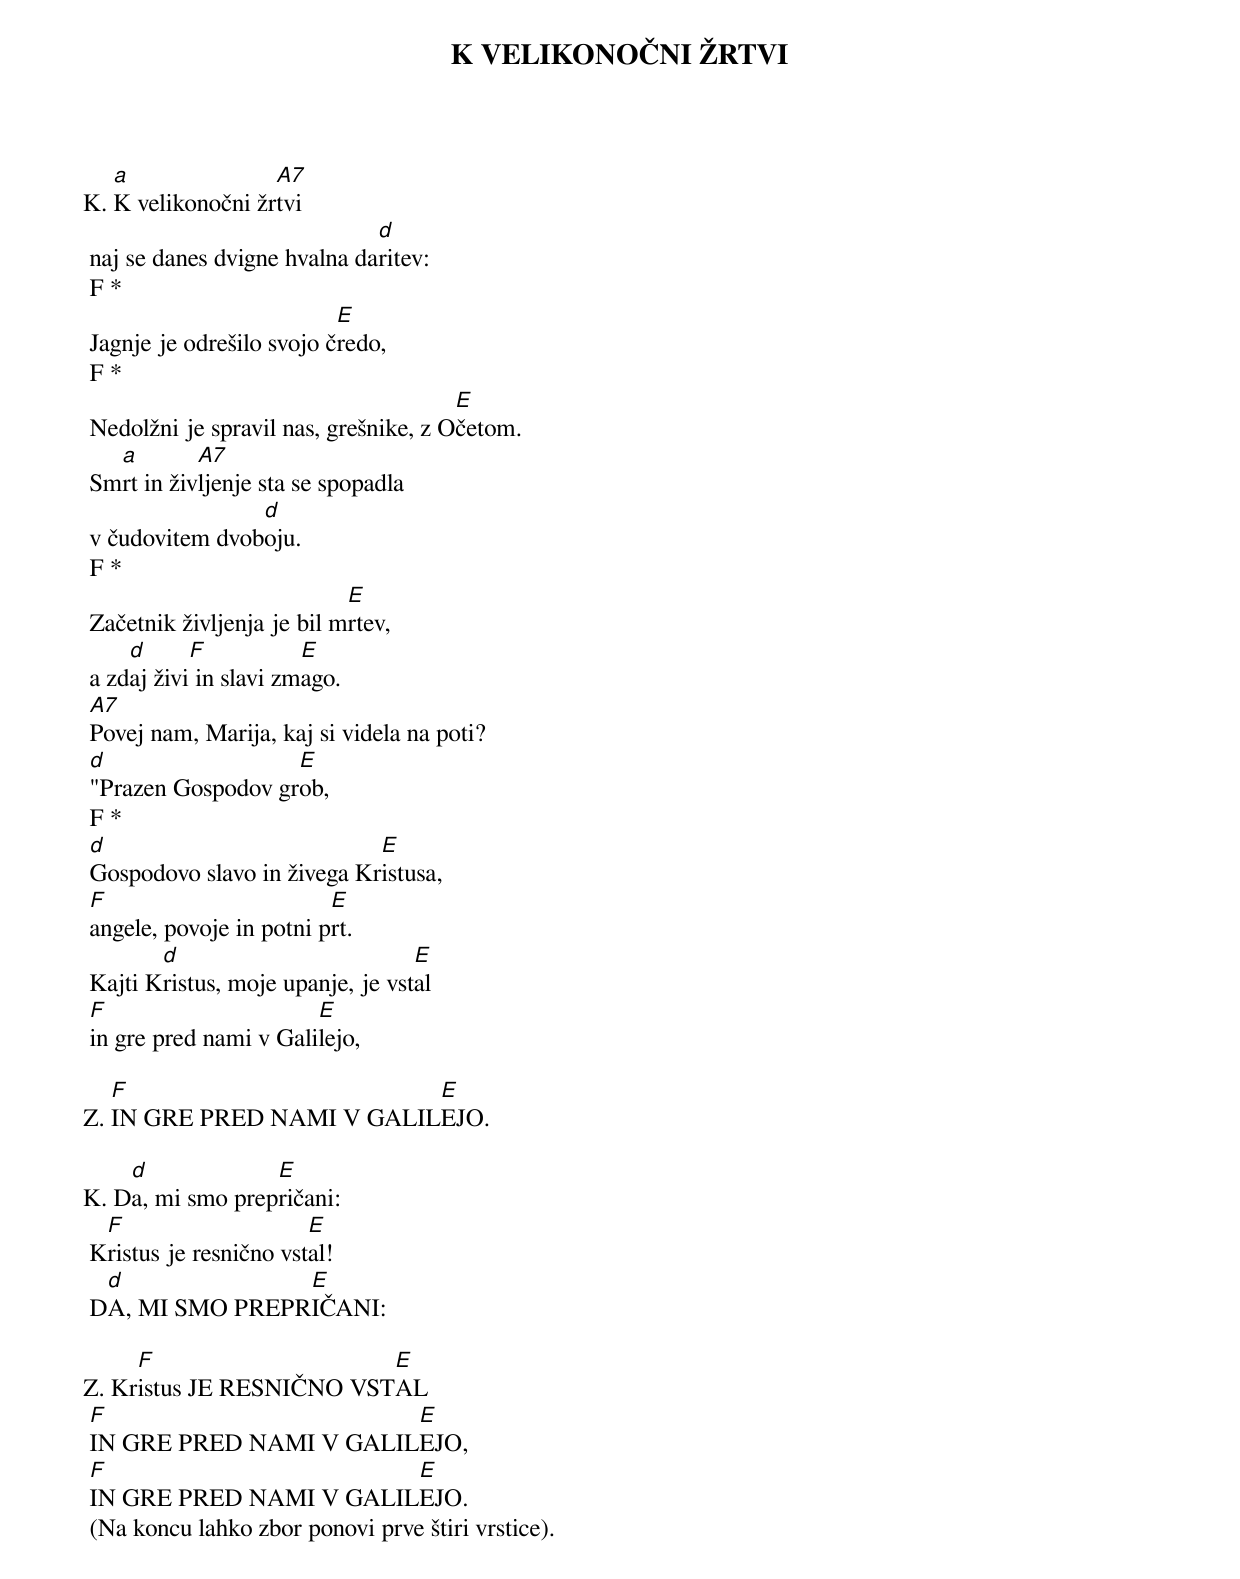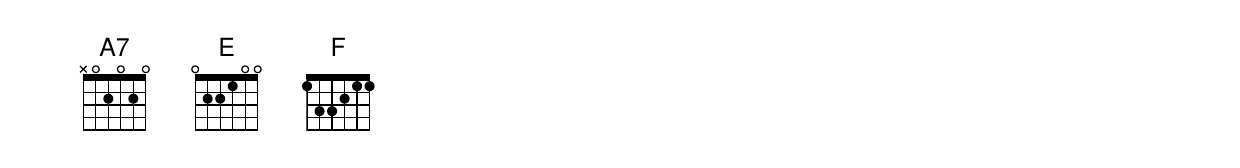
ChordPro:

{title: K VELIKONOČNI ŽRTVI}

K.	[a]K velikonočni žr[A7]tvi
	naj se danes dvigne hvalna da[d]ritev:
	F *
	Jagnje je odrešilo svojo č[E]redo,
	F *
	Nedolžni je spravil nas, grešnike, z O[E]četom.
	Sm[a]rt in živ[A7]ljenje sta se spopadla
	v čudovitem dvob[d]oju.
	F *
	Začetnik življenja je bil m[E]rtev,
	a zd[d]aj živi[F] in slavi zm[E]ago.
	[A7]Povej nam, Marija, kaj si videla na poti?
	[d]"Prazen Gospodov gr[E]ob,
	F *
	[d]Gospodovo slavo in živega Kr[E]istusa,
	[F]angele, povoje in potni p[E]rt.
	Kajti K[d]ristus, moje upanje, je vst[E]al
	[F]in gre pred nami v Gali[E]lejo,

Z.	[F]IN GRE PRED NAMI V GALIL[E]EJO.

K.	D[d]a, mi smo prep[E]ričani:
	K[F]ristus je resnično vst[E]al!
	D[d]A, MI SMO PREPR[E]IČANI:

Z.	Kr[F]istus JE RESNIČNO VST[E]AL
	[F]IN GRE PRED NAMI V GALIL[E]EJO,
	[F]IN GRE PRED NAMI V GALIL[E]EJO.
	(Na koncu lahko zbor ponovi prve štiri vrstice).
